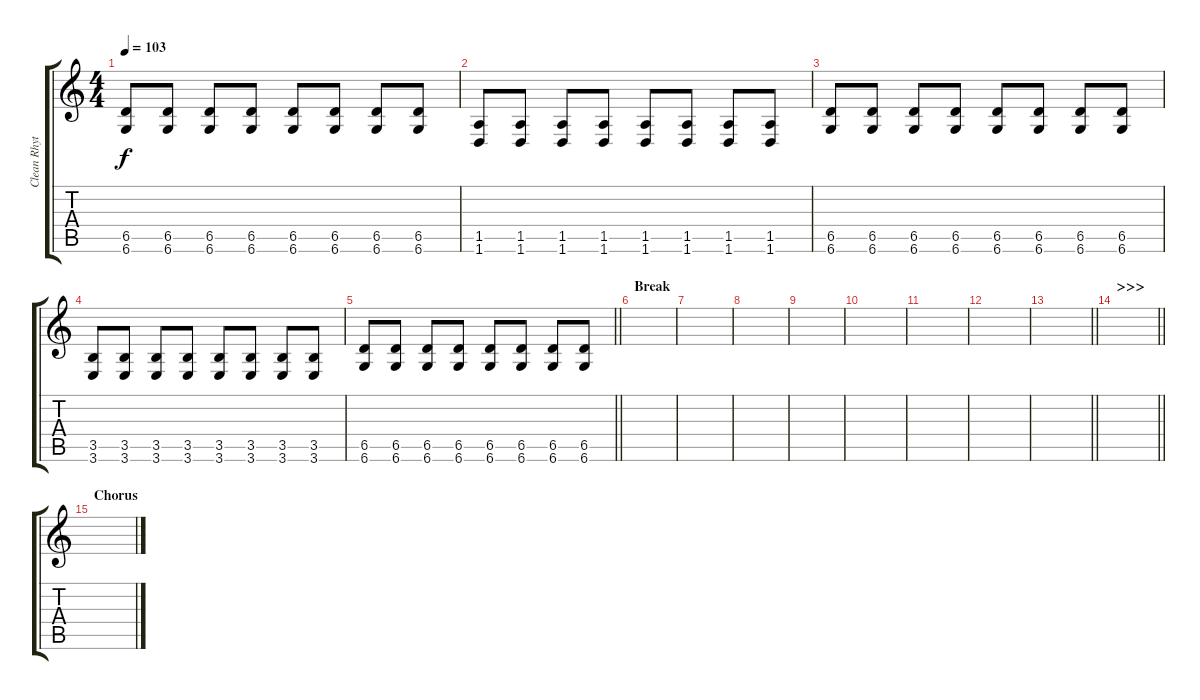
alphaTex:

\track ("Clean Rhytm Guitar [L]" "Clean Rhyt") {instrument electricguitarclean}
\staff {score tabs}
\tuning (Eb4 Bb3 Gb3 Db3 Ab2 Db2) {hide}
\ts (4 4)
\tempo 103
\clef g2
\ks c
(6.5 6.6).8{dy f} (6.5 6.6).8 (6.5 6.6).8 (6.5 6.6).8 (6.5 6.6).8 (6.5 6.6).8 (6.5 6.6).8 (6.5 6.6).8 |
(1.5 1.6).8 (1.5 1.6).8 (1.5 1.6).8 (1.5 1.6).8 (1.5 1.6).8 (1.5 1.6).8 (1.5 1.6).8 (1.5 1.6).8 |
(6.5 6.6).8 (6.5 6.6).8 (6.5 6.6).8 (6.5 6.6).8 (6.5 6.6).8 (6.5 6.6).8 (6.5 6.6).8 (6.5 6.6).8 |
(3.5 3.6).8 (3.5 3.6).8 (3.5 3.6).8 (3.5 3.6).8 (3.5 3.6).8 (3.5 3.6).8 (3.5 3.6).8 (3.5 3.6).8 |
\barLineRight lightlight
(6.5 6.6).8 (6.5 6.6).8 (6.5 6.6).8 (6.5 6.6).8 (6.5 6.6).8 (6.5 6.6).8 (6.5 6.6).8 (6.5 6.6).8 |
\section ("" "Break")
|
|
|
|
|
|
|
\barLineRight lightlight
|
\section ("" ">>>")
\barLineRight lightlight
|
\section ("" "Chorus")
